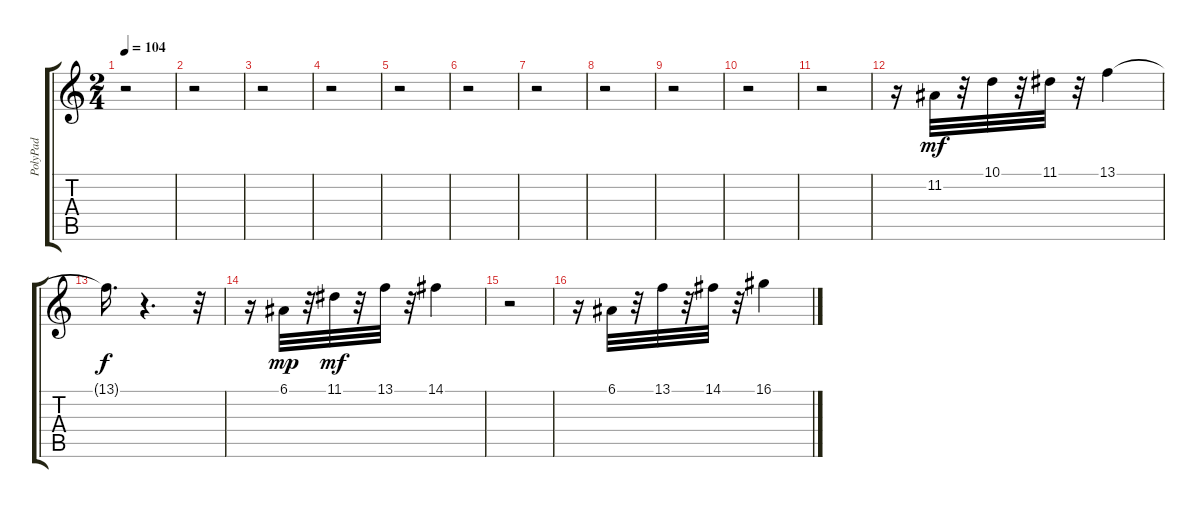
\track ("PolyPad " "PolyPad ") {instrument pad3polysynth}
\staff {score tabs}
\tuning (E4 B3 G3 D3 A2 E2) {hide}
\ts (2 4)
\tempo 104
\clef g2
\ks c
r.2{dy mf} |
r.2 |
r.2 |
r.2 |
r.2 |
r.2 |
r.2 |
r.2 |
r.2 |
r.2 |
r.2 |
r.16 11.2.32 r.32 10.1.32 r.32 11.1.32 r.32 13.1.4 |
13.1{t}.16{d dy f} r.4{d} r.32 |
r.16 6.1.32{dy mp} r.32 11.1.32{dy mf} r.32 13.1.32 r.32 14.1.4 |
r.2 |
r.16 6.1.32 r.32 13.1.32 r.32 14.1.32 r.32 16.1.4
